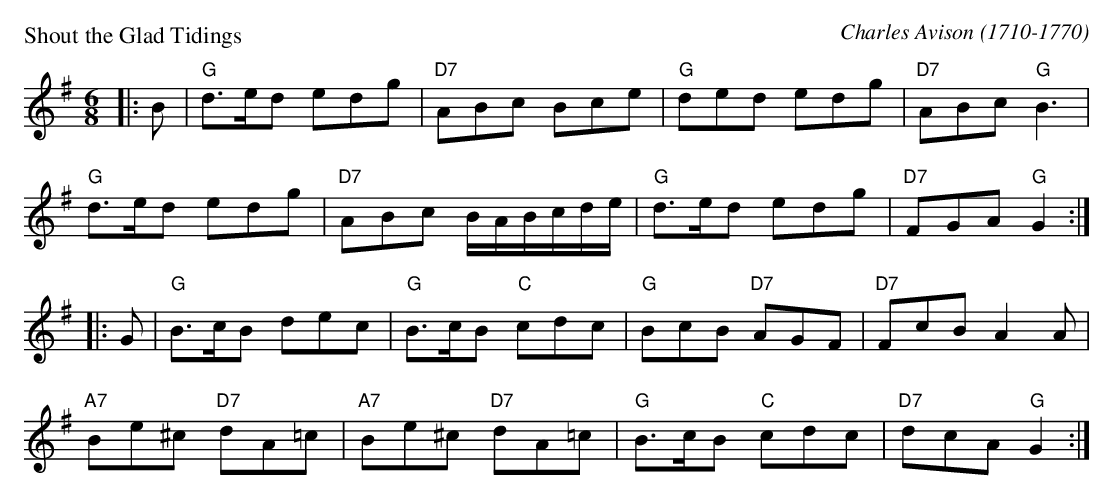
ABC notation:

X:1
P: Shout the Glad Tidings
C: Charles Avison (1710-1770)
M: 6/8
L: 1/8
K: G
|: B |\
"G"d>ed edg | "D7"ABc Bce | "G"ded edg | "D7"ABc "G"B3 |
"G"d>ed edg | "D7"ABc B/A/B/c/d/e/ | "G"d>ed edg | "D7"FGA "G"G2 :|
|: G |\
"G"B>cB dec | "G"B>cB "C"cdc | "G"BcB "D7"AGF | "D7"FcB A2A |
"A7"Be^c "D7"dA=c | "A7"Be^c "D7"dA=c | "G"B>cB "C"cdc | "D7"dcA "G"G2 :|
